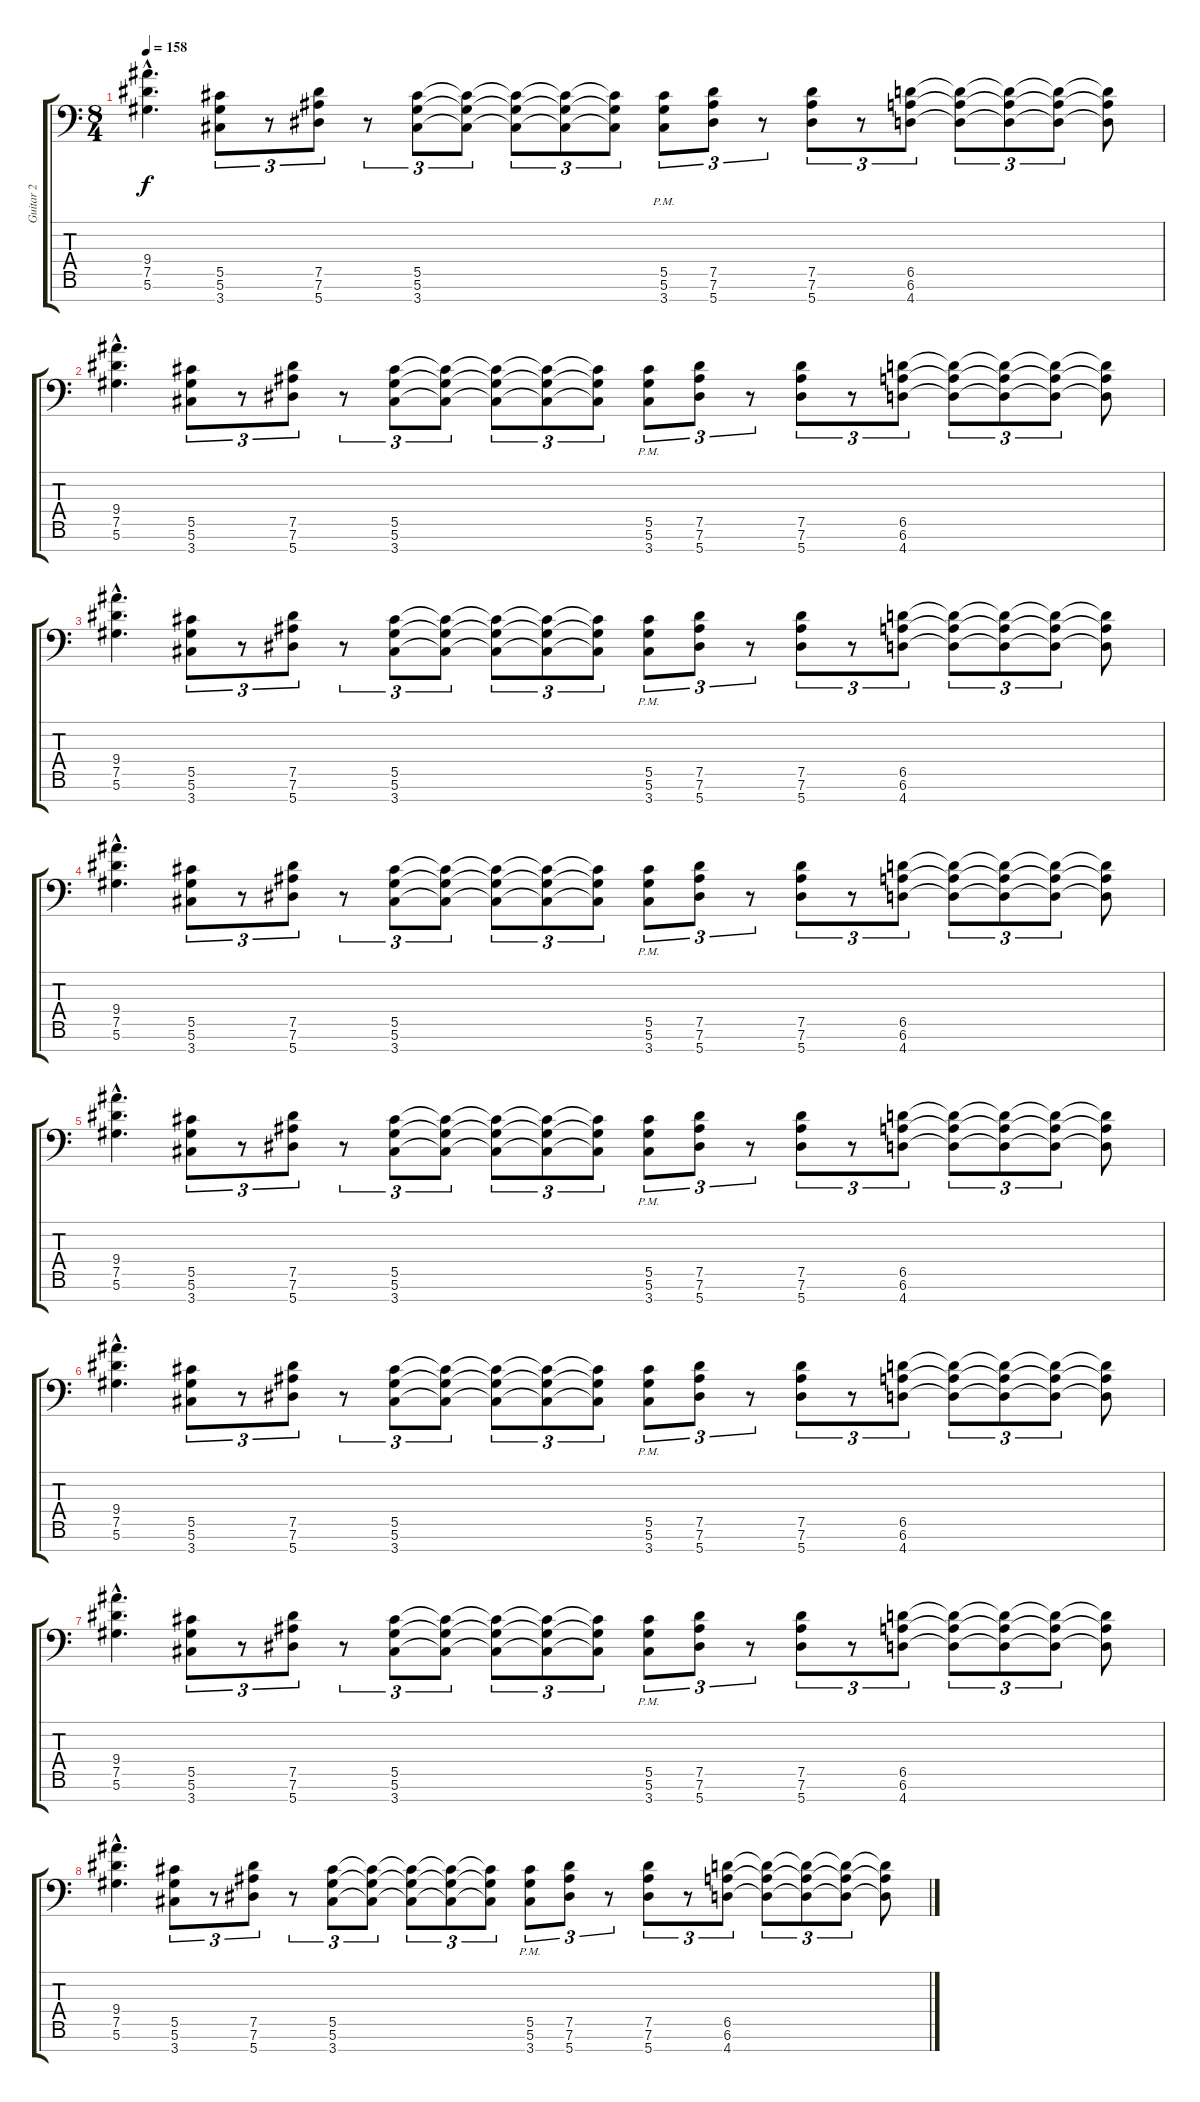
\track ("Guitar 2" "Guitar 2") {instrument distortionguitar}
\staff {score tabs}
\tuning (Eb4 Bb3 Gb3 Db3 Ab2 Eb2 Bb1) {hide}
\ts (8 4)
\tempo 158
\clef f4
\ks c
(9.4{hac} 7.5{hac} 5.6{hac}).4{d dy f} (5.5 5.6 3.7).8{tu (3 2)} r.8{tu (3 2)} (7.5 7.6 5.7).8{tu (3 2)} r.8{tu (3 2)} (5.5 5.6 3.7).8{tu (3 2)} (5.5{t} 5.6{t} 3.7{t}).8{tu (3 2)} (5.5{t} 5.6{t} 3.7{t}).8{tu (3 2)} (5.5{t} 5.6{t} 3.7{t}).8{tu (3 2)} (5.5{t} 5.6{t} 3.7{t}).8{tu (3 2)} (5.5 5.6 3.7{pm}).8{tu (3 2)} (7.5 7.6 5.7).8{tu (3 2)} r.8{tu (3 2)} (7.5 7.6 5.7).8{tu (3 2)} r.8{tu (3 2)} (6.5 6.6 4.7).8{tu (3 2)} (6.5{t} 6.6{t} 4.7{t}).8{tu (3 2)} (6.5{t} 6.6{t} 4.7{t}).8{tu (3 2)} (6.5{t} 6.6{t} 4.7{t}).8{tu (3 2)} (6.5{t} 6.6{t} 4.7{t}).8 |
(9.4{hac} 7.5{hac} 5.6{hac}).4{d} (5.5 5.6 3.7).8{tu (3 2)} r.8{tu (3 2)} (7.5 7.6 5.7).8{tu (3 2)} r.8{tu (3 2)} (5.5 5.6 3.7).8{tu (3 2)} (5.5{t} 5.6{t} 3.7{t}).8{tu (3 2)} (5.5{t} 5.6{t} 3.7{t}).8{tu (3 2)} (5.5{t} 5.6{t} 3.7{t}).8{tu (3 2)} (5.5{t} 5.6{t} 3.7{t}).8{tu (3 2)} (5.5 5.6 3.7{pm}).8{tu (3 2)} (7.5 7.6 5.7).8{tu (3 2)} r.8{tu (3 2)} (7.5 7.6 5.7).8{tu (3 2)} r.8{tu (3 2)} (6.5 6.6 4.7).8{tu (3 2)} (6.5{t} 6.6{t} 4.7{t}).8{tu (3 2)} (6.5{t} 6.6{t} 4.7{t}).8{tu (3 2)} (6.5{t} 6.6{t} 4.7{t}).8{tu (3 2)} (6.5{t} 6.6{t} 4.7{t}).8 |
(9.4{hac} 7.5{hac} 5.6{hac}).4{d} (5.5 5.6 3.7).8{tu (3 2)} r.8{tu (3 2)} (7.5 7.6 5.7).8{tu (3 2)} r.8{tu (3 2)} (5.5 5.6 3.7).8{tu (3 2)} (5.5{t} 5.6{t} 3.7{t}).8{tu (3 2)} (5.5{t} 5.6{t} 3.7{t}).8{tu (3 2)} (5.5{t} 5.6{t} 3.7{t}).8{tu (3 2)} (5.5{t} 5.6{t} 3.7{t}).8{tu (3 2)} (5.5 5.6 3.7{pm}).8{tu (3 2)} (7.5 7.6 5.7).8{tu (3 2)} r.8{tu (3 2)} (7.5 7.6 5.7).8{tu (3 2)} r.8{tu (3 2)} (6.5 6.6 4.7).8{tu (3 2)} (6.5{t} 6.6{t} 4.7{t}).8{tu (3 2)} (6.5{t} 6.6{t} 4.7{t}).8{tu (3 2)} (6.5{t} 6.6{t} 4.7{t}).8{tu (3 2)} (6.5{t} 6.6{t} 4.7{t}).8 |
(9.4{hac} 7.5{hac} 5.6{hac}).4{d} (5.5 5.6 3.7).8{tu (3 2)} r.8{tu (3 2)} (7.5 7.6 5.7).8{tu (3 2)} r.8{tu (3 2)} (5.5 5.6 3.7).8{tu (3 2)} (5.5{t} 5.6{t} 3.7{t}).8{tu (3 2)} (5.5{t} 5.6{t} 3.7{t}).8{tu (3 2)} (5.5{t} 5.6{t} 3.7{t}).8{tu (3 2)} (5.5{t} 5.6{t} 3.7{t}).8{tu (3 2)} (5.5 5.6 3.7{pm}).8{tu (3 2)} (7.5 7.6 5.7).8{tu (3 2)} r.8{tu (3 2)} (7.5 7.6 5.7).8{tu (3 2)} r.8{tu (3 2)} (6.5 6.6 4.7).8{tu (3 2)} (6.5{t} 6.6{t} 4.7{t}).8{tu (3 2)} (6.5{t} 6.6{t} 4.7{t}).8{tu (3 2)} (6.5{t} 6.6{t} 4.7{t}).8{tu (3 2)} (6.5{t} 6.6{t} 4.7{t}).8 |
(9.4{hac} 7.5{hac} 5.6{hac}).4{d} (5.5 5.6 3.7).8{tu (3 2)} r.8{tu (3 2)} (7.5 7.6 5.7).8{tu (3 2)} r.8{tu (3 2)} (5.5 5.6 3.7).8{tu (3 2)} (5.5{t} 5.6{t} 3.7{t}).8{tu (3 2)} (5.5{t} 5.6{t} 3.7{t}).8{tu (3 2)} (5.5{t} 5.6{t} 3.7{t}).8{tu (3 2)} (5.5{t} 5.6{t} 3.7{t}).8{tu (3 2)} (5.5 5.6 3.7{pm}).8{tu (3 2)} (7.5 7.6 5.7).8{tu (3 2)} r.8{tu (3 2)} (7.5 7.6 5.7).8{tu (3 2)} r.8{tu (3 2)} (6.5 6.6 4.7).8{tu (3 2)} (6.5{t} 6.6{t} 4.7{t}).8{tu (3 2)} (6.5{t} 6.6{t} 4.7{t}).8{tu (3 2)} (6.5{t} 6.6{t} 4.7{t}).8{tu (3 2)} (6.5{t} 6.6{t} 4.7{t}).8 |
(9.4{hac} 7.5{hac} 5.6{hac}).4{d} (5.5 5.6 3.7).8{tu (3 2)} r.8{tu (3 2)} (7.5 7.6 5.7).8{tu (3 2)} r.8{tu (3 2)} (5.5 5.6 3.7).8{tu (3 2)} (5.5{t} 5.6{t} 3.7{t}).8{tu (3 2)} (5.5{t} 5.6{t} 3.7{t}).8{tu (3 2)} (5.5{t} 5.6{t} 3.7{t}).8{tu (3 2)} (5.5{t} 5.6{t} 3.7{t}).8{tu (3 2)} (5.5 5.6 3.7{pm}).8{tu (3 2)} (7.5 7.6 5.7).8{tu (3 2)} r.8{tu (3 2)} (7.5 7.6 5.7).8{tu (3 2)} r.8{tu (3 2)} (6.5 6.6 4.7).8{tu (3 2)} (6.5{t} 6.6{t} 4.7{t}).8{tu (3 2)} (6.5{t} 6.6{t} 4.7{t}).8{tu (3 2)} (6.5{t} 6.6{t} 4.7{t}).8{tu (3 2)} (6.5{t} 6.6{t} 4.7{t}).8 |
(9.4{hac} 7.5{hac} 5.6{hac}).4{d} (5.5 5.6 3.7).8{tu (3 2)} r.8{tu (3 2)} (7.5 7.6 5.7).8{tu (3 2)} r.8{tu (3 2)} (5.5 5.6 3.7).8{tu (3 2)} (5.5{t} 5.6{t} 3.7{t}).8{tu (3 2)} (5.5{t} 5.6{t} 3.7{t}).8{tu (3 2)} (5.5{t} 5.6{t} 3.7{t}).8{tu (3 2)} (5.5{t} 5.6{t} 3.7{t}).8{tu (3 2)} (5.5 5.6 3.7{pm}).8{tu (3 2)} (7.5 7.6 5.7).8{tu (3 2)} r.8{tu (3 2)} (7.5 7.6 5.7).8{tu (3 2)} r.8{tu (3 2)} (6.5 6.6 4.7).8{tu (3 2)} (6.5{t} 6.6{t} 4.7{t}).8{tu (3 2)} (6.5{t} 6.6{t} 4.7{t}).8{tu (3 2)} (6.5{t} 6.6{t} 4.7{t}).8{tu (3 2)} (6.5{t} 6.6{t} 4.7{t}).8 |
(9.4{hac} 7.5{hac} 5.6{hac}).4{d} (5.5 5.6 3.7).8{tu (3 2)} r.8{tu (3 2)} (7.5 7.6 5.7).8{tu (3 2)} r.8{tu (3 2)} (5.5 5.6 3.7).8{tu (3 2)} (5.5{t} 5.6{t} 3.7{t}).8{tu (3 2)} (5.5{t} 5.6{t} 3.7{t}).8{tu (3 2)} (5.5{t} 5.6{t} 3.7{t}).8{tu (3 2)} (5.5{t} 5.6{t} 3.7{t}).8{tu (3 2)} (5.5 5.6 3.7{pm}).8{tu (3 2)} (7.5 7.6 5.7).8{tu (3 2)} r.8{tu (3 2)} (7.5 7.6 5.7).8{tu (3 2)} r.8{tu (3 2)} (6.5 6.6 4.7).8{tu (3 2)} (6.5{t} 6.6{t} 4.7{t}).8{tu (3 2)} (6.5{t} 6.6{t} 4.7{t}).8{tu (3 2)} (6.5{t} 6.6{t} 4.7{t}).8{tu (3 2)} (6.5{t} 6.6{t} 4.7{t}).8
